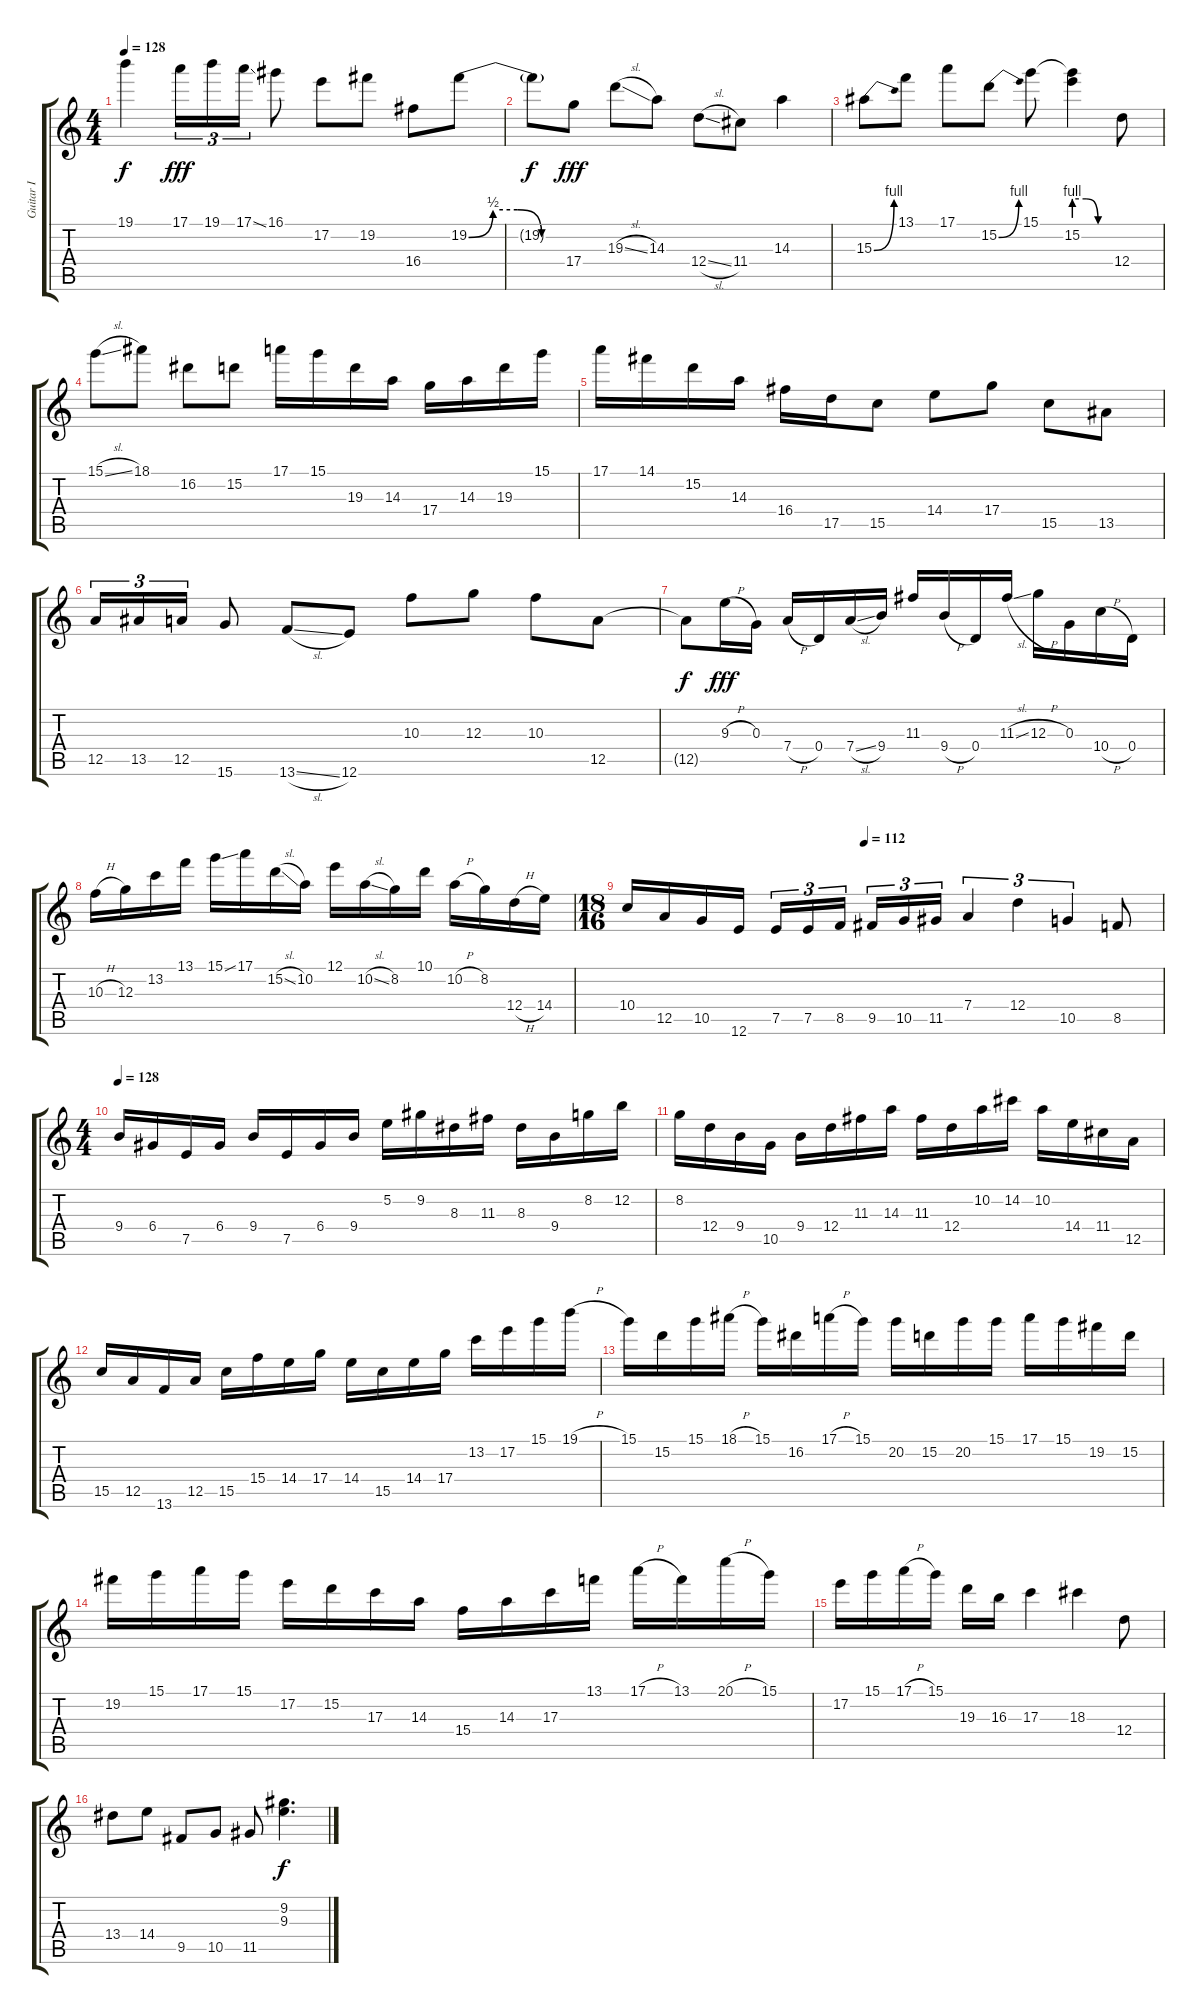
\track ("Guitar I" "Guitar I") {instrument distortionguitar}
\staff {score tabs}
\tuning (E4 B3 G3 D3 A2 E2) {hide}
\ts (4 4)
\tempo 128
\clef g2
\ks c
19.1{t}.4{dy f} 17.1.16{tu (3 2) dy fff} 19.1.16{tu (3 2)} 17.1{ss}.16{tu (3 2)} 16.1.8 17.2.8 19.2.8 16.4.8 19.2{be (custom 0 0 15 2 30 2 45 0 60 0)}.8 |
19.2{t}.8{dy f} 17.4.8{dy fff} 19.3{sl}.8 14.3.8 12.4{sl}.8 11.4.8 14.3.4 |
15.3{be (bend 0 0 60 4)}.8 13.1.8 17.1.8 15.2{be (bend 0 0 60 4)}.8 15.1.8 (15.1{t} 15.2{be (custom 0 4 20 4 40 0 60 0)}).4 12.4.8 |
15.1{sl}.8 18.1.8 16.2.8 15.2.8 17.1.16 15.1.16 19.3.16 14.3.16 17.4.16 14.3.16 19.3.16 15.1.16 |
17.1.16 14.1.16 15.2.16 14.3.16 16.4.16 17.5.16 15.5.8 14.4.8 17.4.8 15.5.8 13.5.8 |
12.5.16{tu (3 2)} 13.5.16{tu (3 2)} 12.5.16{tu (3 2)} 15.6.8 13.6{sl}.8 12.6.8 10.3.8 12.3.8 10.3.8 12.5.8 |
12.5{t}.8{dy f} 9.3{h}.16{dy fff} 0.3.16 7.4{h}.16 0.4.16 7.4{sl}.16 9.4.16 11.3.16 9.4{h}.16 0.4.16 11.3{sl}.16 12.3{h}.16 0.3.16 10.4{h}.16 0.4.16 |
10.3{h}.16 12.3.16 13.2.16 13.1.16 15.1{ss}.16 17.1.16 15.2{sl}.16 10.2.16 12.1.16 10.2{sl}.16 8.2.16 10.1.16 10.2{h}.16 8.2.16 12.4{h}.16 14.4.16 |
\ts (18 16)
\tempo (112 0.4444444444444444)
10.4.16 12.5.16 10.5.16 12.6.16{beam splitsecondary} 7.5.16{tu (3 2)} 7.5.16{tu (3 2)} 8.5.16{tu (3 2)} 9.5.16{tu (3 2)} 10.5.16{tu (3 2)} 11.5.16{tu (3 2)} 7.4.4{tu (3 2)} 12.4.4{tu (3 2)} 10.5.4{tu (3 2)} 8.5.8 |
\ts (4 4)
\tempo 128
9.4.16 6.4.16 7.5.16 6.4.16 9.4.16 7.5.16 6.4.16 9.4.16 5.2.16 9.2.16 8.3.16 11.3.16 8.3.16 9.4.16 8.2.16 12.2.16 |
8.2.16 12.4.16 9.4.16 10.5.16 9.4.16 12.4.16 11.3.16 14.3.16 11.3.16 12.4.16 10.2.16 14.2.16 10.2.16 14.4.16 11.4.16 12.5.16 |
15.5.16 12.5.16 13.6.16 12.5.16 15.5.16 15.4.16 14.4.16 17.4.16 14.4.16 15.5.16 14.4.16 17.4.16 13.2.16 17.2.16 15.1.16 19.1{h}.16 |
15.1.16 15.2.16 15.1.16 18.1{h}.16 15.1.16 16.2.16 17.1{h}.16 15.1.16 20.2.16 15.2.16 20.2.16 15.1.16 17.1.16 15.1.16 19.2.16 15.2.16 |
19.2.16 15.1.16 17.1.16 15.1.16 17.2.16 15.2.16 17.3.16 14.3.16 15.4.16 14.3.16 17.3.16 13.1.16 17.1{h}.16 13.1.16 20.1{h}.16 15.1.16 |
17.2.16 15.1.16 17.1{h}.16 15.1.16 19.3.16 16.3.16 17.3.4 18.3.4 12.4.8 |
13.4.8 14.4.8 9.5.8 10.5.8 11.5.8 (9.2 9.3).4{d dy f}
